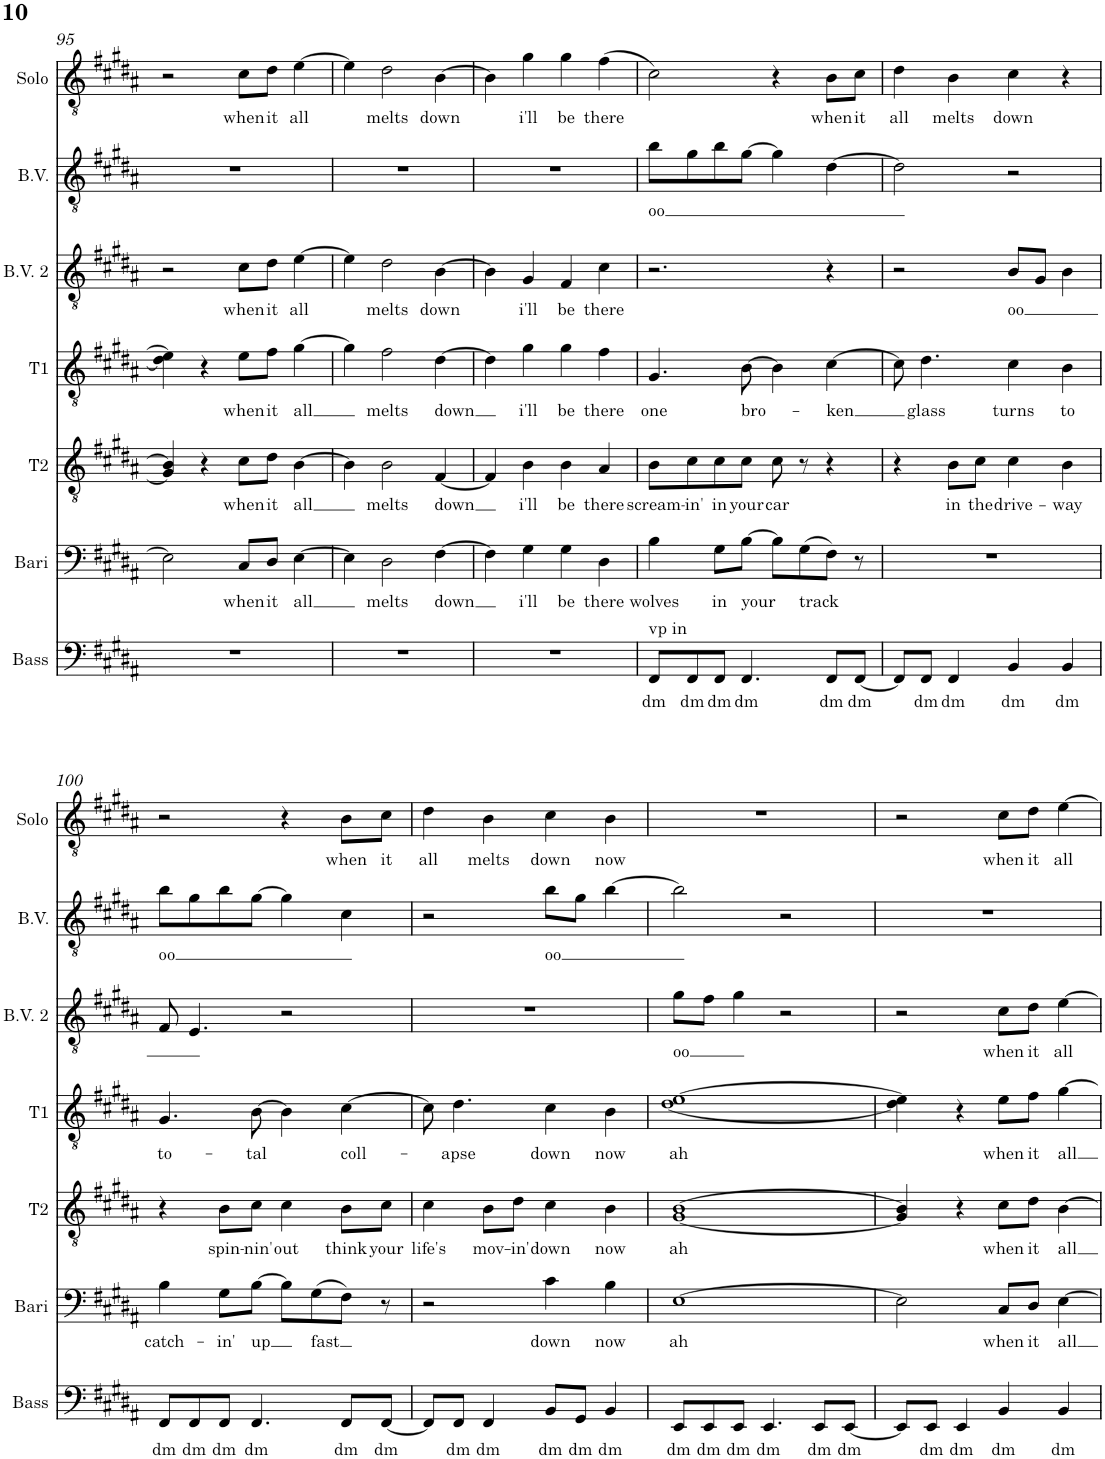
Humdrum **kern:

**kern	**text	**kern	**text	**kern	**text	**kern	**text	**kern	**text	**kern	**text	**kern	**text
*part7	*part7	*part6	*part6	*part5	*part5	*part4	*part4	*part3	*part3	*part2	*part2	*part1	*part1
*staff7	*staff7	*staff6	*staff6	*staff5	*staff5	*staff4	*staff4	*staff3	*staff3	*staff2	*staff2	*staff1	*staff1
*I"Bass	*	*I"Baritone	*	*I"Tenor 2	*	*I"Tenor 1	*	*I"Backing Vocals 2	*	*I"Backing Vocals	*	*I"Solo	*
*I'Bass	*	*I'Bari	*	*I'T2	*	*I'T1	*	*I'B.V. 2	*	*I'B.V.	*	*I'Solo	*
!!LO:PB:g=z
*clefF4	*	*clefF4	*	*clefGv2	*	*clefGv2	*	*clefGv2	*	*clefGv2	*	*clefGv2	*
*Trd7c12	*	*	*	*	*	*	*	*	*	*	*	*	*
*k[f#c#g#d#a#]	*	*k[f#c#g#d#a#]	*	*k[f#c#g#d#a#]	*	*k[f#c#g#d#a#]	*	*k[f#c#g#d#a#]	*	*k[f#c#g#d#a#]	*	*k[f#c#g#d#a#]	*
*M4/4	*	*M4/4	*	*M4/4	*	*M4/4	*	*M4/4	*	*M4/4	*	*M4/4	*
=95	=95	=95	=95	=95	=95	=95	=95	=95	=95	=95	=95	=95	=95
1r	.	2E\]	.	4G#/] 4B/]	.	4d#\] 4e\]	.	2r	.	1r	.	2r	.
.	.	.	.	4r	.	4r	.	.	.	.	.	.	.
!	!	!	!LO:LY:b	!	!LO:LY:b	!	!LO:LY:b	!	!LO:LY:b	!	!	!	!LO:LY:b
.	.	8C#/L	when	8c#\L	when	8e\L	when	8c#\L	when	.	.	8c#\L	when
!	!	!	!LO:LY:b	!	!LO:LY:b	!	!LO:LY:b	!	!LO:LY:b	!	!	!	!LO:LY:b
.	.	8D#/J	it	8d#\J	it	8f#\J	it	8d#\J	it	.	.	8d#\J	it
!	!	!	!LO:LY:b	!	!LO:LY:b	!	!LO:LY:b	!	!LO:LY:b	!	!	!	!LO:LY:b
.	.	[4E\	all	[4B\	all	[4g#\	all	[4e\	all	.	.	[4e\	all
=96	=96	=96	=96	=96	=96	=96	=96	=96	=96	=96	=96	=96	=96
1r	.	4E\]	.	4B\]	.	4g#\]	.	4e\]	.	1r	.	4e\]	.
!	!	!	!LO:LY:b	!	!LO:LY:b	!	!LO:LY:b	!	!LO:LY:b	!	!	!	!LO:LY:b
.	.	2D#\	melts	2B\	melts	2f#\	melts	2d#\	melts	.	.	2d#\	melts
!	!	!	!LO:LY:b	!	!LO:LY:b	!	!LO:LY:b	!	!LO:LY:b	!	!	!	!LO:LY:b
.	.	[4F#\	down	[4F#/	down	[4d#\	down	[4B\	down	.	.	[4B\	down
=97	=97	=97	=97	=97	=97	=97	=97	=97	=97	=97	=97	=97	=97
1r	.	4F#\]	.	4F#/]	.	4d#\]	.	4B\]	.	1r	.	4B\]	.
!	!	!	!LO:LY:b	!	!LO:LY:b	!	!LO:LY:b	!	!LO:LY:b	!	!	!	!LO:LY:b
.	.	4G#\	i'll	4B\	i'll	4g#\	i'll	4G#/	i'll	.	.	4g#\	i'll
!	!	!	!LO:LY:b	!	!LO:LY:b	!	!LO:LY:b	!	!LO:LY:b	!	!	!	!LO:LY:b
.	.	4G#\	be	4B\	be	4g#\	be	4F#/	be	.	.	4g#\	be
!	!	!	!LO:LY:b	!	!LO:LY:b	!	!LO:LY:b	!	!LO:LY:b	!	!	!	!LO:LY:b
.	.	4D#\	there	4A#/	there	4f#\	there	4c#\	there	.	.	(4f#\	there
=98	=98	=98	=98	=98	=98	=98	=98	=98	=98	=98	=98	=98	=98
!LO:TX:a:t=vp in	!	!	!	!	!	!	!	!	!	!	!	!	!
!	!LO:LY:b	!	!LO:LY:b	!	!LO:LY:b	!	!LO:LY:b	!	!	!	!LO:LY:b	!	!
8FF#/L	dm	4B\	wolves	8B\L	scream-	4.G#/	one	2.r	.	8b\L	oo	2c#\)	.
!	!LO:LY:b	!	!	!	!LO:LY:b	!	!	!	!	!	!	!	!
8FF#/	dm	.	.	8c#\	-in'	.	.	.	.	8g#\	.	.	.
!	!LO:LY:b	!	!LO:LY:b	!	!LO:LY:b	!	!	!	!	!	!	!	!
8FF#/J	dm	8G#\L	in	8c#\	in	.	.	.	.	8b\	.	.	.
!	!LO:LY:b	!	!LO:LY:b	!	!LO:LY:b	!	!LO:LY:b	!	!	!	!	!	!
4.FF#/	dm	[8B\J	your	8c#\J	your	[8B\	bro-	.	.	[8g#\J	.	.	.
!	!	!	!	!	!LO:LY:b	!	!	!	!	!	!	!	!
.	.	8B\L]	.	8c#\	car	4B\]	.	.	.	4g#\]	.	4r	.
!	!	!	!LO:LY:b	!	!	!	!	!	!	!	!	!	!
.	.	(8G#\	track	8r	.	.	.	.	.	.	.	.	.
!	!LO:LY:b	!	!	!	!	!	!LO:LY:b	!	!	!	!	!	!LO:LY:b
8FF#/L	dm	8F#\J)	.	4r	.	[4c#\	-ken	4r	.	[4d#\	.	8B\L	when
!	!LO:LY:b	!	!	!	!	!	!	!	!	!	!	!	!LO:LY:b
[8FF#/J	dm	8r	.	.	.	.	.	.	.	.	.	8c#\J	it
=99	=99	=99	=99	=99	=99	=99	=99	=99	=99	=99	=99	=99	=99
!	!	!	!	!	!	!	!	!	!	!	!	!	!LO:LY:b
8FF#/L]	.	1r	.	4r	.	8c#\]	.	2r	.	2d#\]	.	4d#\	all
!	!LO:LY:b	!	!	!	!	!	!LO:LY:b	!	!	!	!	!	!
8FF#/J	dm	.	.	.	.	4.d#\	glass	.	.	.	.	.	.
!	!LO:LY:b	!	!	!	!LO:LY:b	!	!	!	!	!	!	!	!LO:LY:b
4FF#/	dm	.	.	8B\L	in	.	.	.	.	.	.	4B\	melts
!	!	!	!	!	!LO:LY:b	!	!	!	!	!	!	!	!
.	.	.	.	8c#\J	the	.	.	.	.	.	.	.	.
!	!LO:LY:b	!	!	!	!LO:LY:b	!	!LO:LY:b	!	!LO:LY:b	!	!	!	!LO:LY:b
4BB/	dm	.	.	4c#\	drive-	4c#\	turns	8B/L	oo	2r	.	4c#\	down
.	.	.	.	.	.	.	.	8G#/J	.	.	.	.	.
!	!LO:LY:b	!	!	!	!LO:LY:b	!	!LO:LY:b	!	!	!	!	!	!
4BB/	dm	.	.	4B\	-way	4B\	to	4B\	.	.	.	4r	.
!!LO:LB:g=z
=100	=100	=100	=100	=100	=100	=100	=100	=100	=100	=100	=100	=100	=100
!	!LO:LY:b	!	!LO:LY:b	!	!	!	!LO:LY:b	!	!	!	!LO:LY:b	!	!
8FF#/L	dm	4B\	catch-	4r	.	4.G#/	to-	8F#/	.	8b\L	oo	2r	.
!	!LO:LY:b	!	!	!	!	!	!	!	!	!	!	!	!
8FF#/	dm	.	.	.	.	.	.	4.E/	.	8g#\	.	.	.
!	!LO:LY:b	!	!LO:LY:b	!	!LO:LY:b	!	!	!	!	!	!	!	!
8FF#/J	dm	8G#\L	-in'	8B\L	spin-	.	.	.	.	8b\	.	.	.
!	!LO:LY:b	!	!LO:LY:b	!	!LO:LY:b	!	!LO:LY:b	!	!	!	!	!	!
4.FF#/	dm	[8B\J	up	8c#\J	-nin'	[8B\	-tal	.	.	[8g#\J	.	.	.
!	!	!	!	!	!LO:LY:b	!	!	!	!	!	!	!	!
.	.	8B\L]	.	4c#\	out	4B\]	.	2r	.	4g#\]	.	4r	.
!	!	!	!LO:LY:b	!	!	!	!	!	!	!	!	!	!
.	.	(8G#\	fast	.	.	.	.	.	.	.	.	.	.
!	!LO:LY:b	!	!	!	!LO:LY:b	!	!LO:LY:b	!	!	!	!	!	!LO:LY:b
8FF#/L	dm	8F#\J)	.	8B\L	think	[4c#\	coll-	.	.	4c#\	.	8B\L	when
!	!LO:LY:b	!	!	!	!LO:LY:b	!	!	!	!	!	!	!	!LO:LY:b
[8FF#/J	dm	8r	.	8c#\J	your	.	.	.	.	.	.	8c#\J	it
=101	=101	=101	=101	=101	=101	=101	=101	=101	=101	=101	=101	=101	=101
!	!	!	!	!	!LO:LY:b	!	!	!	!	!	!	!	!LO:LY:b
8FF#/L]	.	2r	.	4c#\	life's	8c#\]	.	1r	.	2r	.	4d#\	all
!	!LO:LY:b	!	!	!	!	!	!LO:LY:b	!	!	!	!	!	!
8FF#/J	dm	.	.	.	.	4.d#\	-apse	.	.	.	.	.	.
!	!LO:LY:b	!	!	!	!LO:LY:b	!	!	!	!	!	!	!	!LO:LY:b
4FF#/	dm	.	.	8B\L	mov-	.	.	.	.	.	.	4B\	melts
!	!	!	!	!	!LO:LY:b	!	!	!	!	!	!	!	!
.	.	.	.	8d#\J	-in'	.	.	.	.	.	.	.	.
!	!LO:LY:b	!	!LO:LY:b	!	!LO:LY:b	!	!LO:LY:b	!	!	!	!LO:LY:b	!	!LO:LY:b
8BB/L	dm	4c#\	down	4c#\	down	4c#\	down	.	.	8b\L	oo	4c#\	down
!	!LO:LY:b	!	!	!	!	!	!	!	!	!	!	!	!
8GG#/J	dm	.	.	.	.	.	.	.	.	8g#\J	.	.	.
!	!LO:LY:b	!	!LO:LY:b	!	!LO:LY:b	!	!LO:LY:b	!	!	!	!	!	!LO:LY:b
4BB/	dm	4B\	now	4B\	now	4B\	now	.	.	[4b\	.	4B\	now
=102	=102	=102	=102	=102	=102	=102	=102	=102	=102	=102	=102	=102	=102
!	!LO:LY:b	!	!LO:LY:b	!	!LO:LY:b	!	!LO:LY:b	!	!LO:LY:b	!	!	!	!
8EE/L	dm	[1E	ah	[1G# [1B	ah	[1d# [1e	ah	8g#\L	oo	2b\]	.	1r	.
!	!LO:LY:b	!	!	!	!	!	!	!	!	!	!	!	!
8EE/	dm	.	.	.	.	.	.	8f#\J	.	.	.	.	.
!	!LO:LY:b	!	!	!	!	!	!	!	!	!	!	!	!
8EE/J	dm	.	.	.	.	.	.	4g#\	.	.	.	.	.
!	!LO:LY:b	!	!	!	!	!	!	!	!	!	!	!	!
4.EE/	dm	.	.	.	.	.	.	.	.	.	.	.	.
.	.	.	.	.	.	.	.	2r	.	2r	.	.	.
!	!LO:LY:b	!	!	!	!	!	!	!	!	!	!	!	!
8EE/L	dm	.	.	.	.	.	.	.	.	.	.	.	.
!	!LO:LY:b	!	!	!	!	!	!	!	!	!	!	!	!
[8EE/J	dm	.	.	.	.	.	.	.	.	.	.	.	.
=103	=103	=103	=103	=103	=103	=103	=103	=103	=103	=103	=103	=103	=103
8EE/L]	.	2E\]	.	4G#/] 4B/]	.	4d#\] 4e\]	.	2r	.	1r	.	2r	.
!	!LO:LY:b	!	!	!	!	!	!	!	!	!	!	!	!
8EE/J	dm	.	.	.	.	.	.	.	.	.	.	.	.
!	!LO:LY:b	!	!	!	!	!	!	!	!	!	!	!	!
4EE/	dm	.	.	4r	.	4r	.	.	.	.	.	.	.
!	!LO:LY:b	!	!LO:LY:b	!	!LO:LY:b	!	!LO:LY:b	!	!LO:LY:b	!	!	!	!LO:LY:b
4BB/	dm	8C#/L	when	8c#\L	when	8e\L	when	8c#\L	when	.	.	8c#\L	when
!	!	!	!LO:LY:b	!	!LO:LY:b	!	!LO:LY:b	!	!LO:LY:b	!	!	!	!LO:LY:b
.	.	8D#/J	it	8d#\J	it	8f#\J	it	8d#\J	it	.	.	8d#\J	it
!	!LO:LY:b	!	!LO:LY:b	!	!LO:LY:b	!	!LO:LY:b	!	!LO:LY:b	!	!	!	!LO:LY:b
4BB/	dm	[4E\	all	[4B\	all	[4g#\	all	[4e\	all	.	.	[4e\	all
=	=	=	=	=	=	=	=	=	=	=	=	=	=
*-	*-	*-	*-	*-	*-	*-	*-	*-	*-	*-	*-	*-	*-
